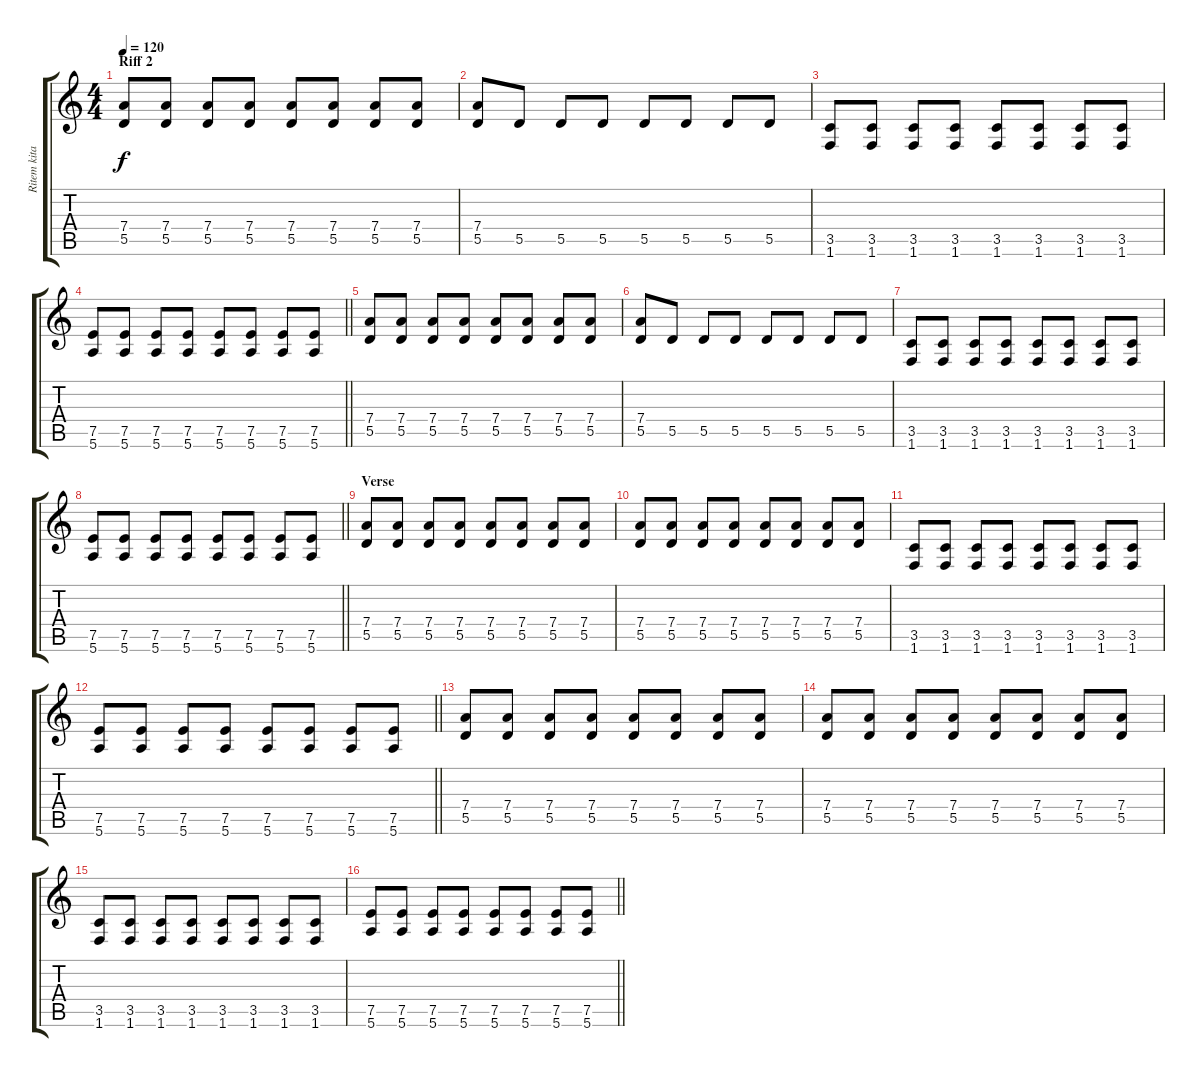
\track ("Ritem kitara" "Ritem kita") {instrument distortionguitar}
\staff {score tabs}
\tuning (E4 B3 G3 D3 A2 E2) {hide}
\ts (4 4)
\section ("" "Riff 2")
\tempo 120
\clef g2
\ks c
(7.4 5.5).8{dy f} (7.4 5.5).8 (7.4 5.5).8 (7.4 5.5).8 (7.4 5.5).8 (7.4 5.5).8 (7.4 5.5).8 (7.4 5.5).8 |
(7.4 5.5).8 5.5.8 5.5.8 5.5.8 5.5.8 5.5.8 5.5.8 5.5.8 |
(3.5 1.6).8 (3.5 1.6).8 (3.5 1.6).8 (3.5 1.6).8 (3.5 1.6).8 (3.5 1.6).8 (3.5 1.6).8 (3.5 1.6).8 |
\barLineRight lightlight
(7.5 5.6).8 (7.5 5.6).8 (7.5 5.6).8 (7.5 5.6).8 (7.5 5.6).8 (7.5 5.6).8 (7.5 5.6).8 (7.5 5.6).8 |
(7.4 5.5).8 (7.4 5.5).8 (7.4 5.5).8 (7.4 5.5).8 (7.4 5.5).8 (7.4 5.5).8 (7.4 5.5).8 (7.4 5.5).8 |
(7.4 5.5).8 5.5.8 5.5.8 5.5.8 5.5.8 5.5.8 5.5.8 5.5.8 |
(3.5 1.6).8 (3.5 1.6).8 (3.5 1.6).8 (3.5 1.6).8 (3.5 1.6).8 (3.5 1.6).8 (3.5 1.6).8 (3.5 1.6).8 |
\barLineRight lightlight
(7.5 5.6).8 (7.5 5.6).8 (7.5 5.6).8 (7.5 5.6).8 (7.5 5.6).8 (7.5 5.6).8 (7.5 5.6).8 (7.5 5.6).8 |
\section ("" "Verse")
(7.4 5.5).8 (7.4 5.5).8 (7.4 5.5).8 (7.4 5.5).8 (7.4 5.5).8 (7.4 5.5).8 (7.4 5.5).8 (7.4 5.5).8 |
(7.4 5.5).8 (7.4 5.5).8 (7.4 5.5).8 (7.4 5.5).8 (7.4 5.5).8 (7.4 5.5).8 (7.4 5.5).8 (7.4 5.5).8 |
(3.5 1.6).8 (3.5 1.6).8 (3.5 1.6).8 (3.5 1.6).8 (3.5 1.6).8 (3.5 1.6).8 (3.5 1.6).8 (3.5 1.6).8 |
\barLineRight lightlight
(7.5 5.6).8 (7.5 5.6).8 (7.5 5.6).8 (7.5 5.6).8 (7.5 5.6).8 (7.5 5.6).8 (7.5 5.6).8 (7.5 5.6).8 |
(7.4 5.5).8 (7.4 5.5).8 (7.4 5.5).8 (7.4 5.5).8 (7.4 5.5).8 (7.4 5.5).8 (7.4 5.5).8 (7.4 5.5).8 |
(7.4 5.5).8 (7.4 5.5).8 (7.4 5.5).8 (7.4 5.5).8 (7.4 5.5).8 (7.4 5.5).8 (7.4 5.5).8 (7.4 5.5).8 |
(3.5 1.6).8 (3.5 1.6).8 (3.5 1.6).8 (3.5 1.6).8 (3.5 1.6).8 (3.5 1.6).8 (3.5 1.6).8 (3.5 1.6).8 |
\barLineRight lightlight
(7.5 5.6).8 (7.5 5.6).8 (7.5 5.6).8 (7.5 5.6).8 (7.5 5.6).8 (7.5 5.6).8 (7.5 5.6).8 (7.5 5.6).8
